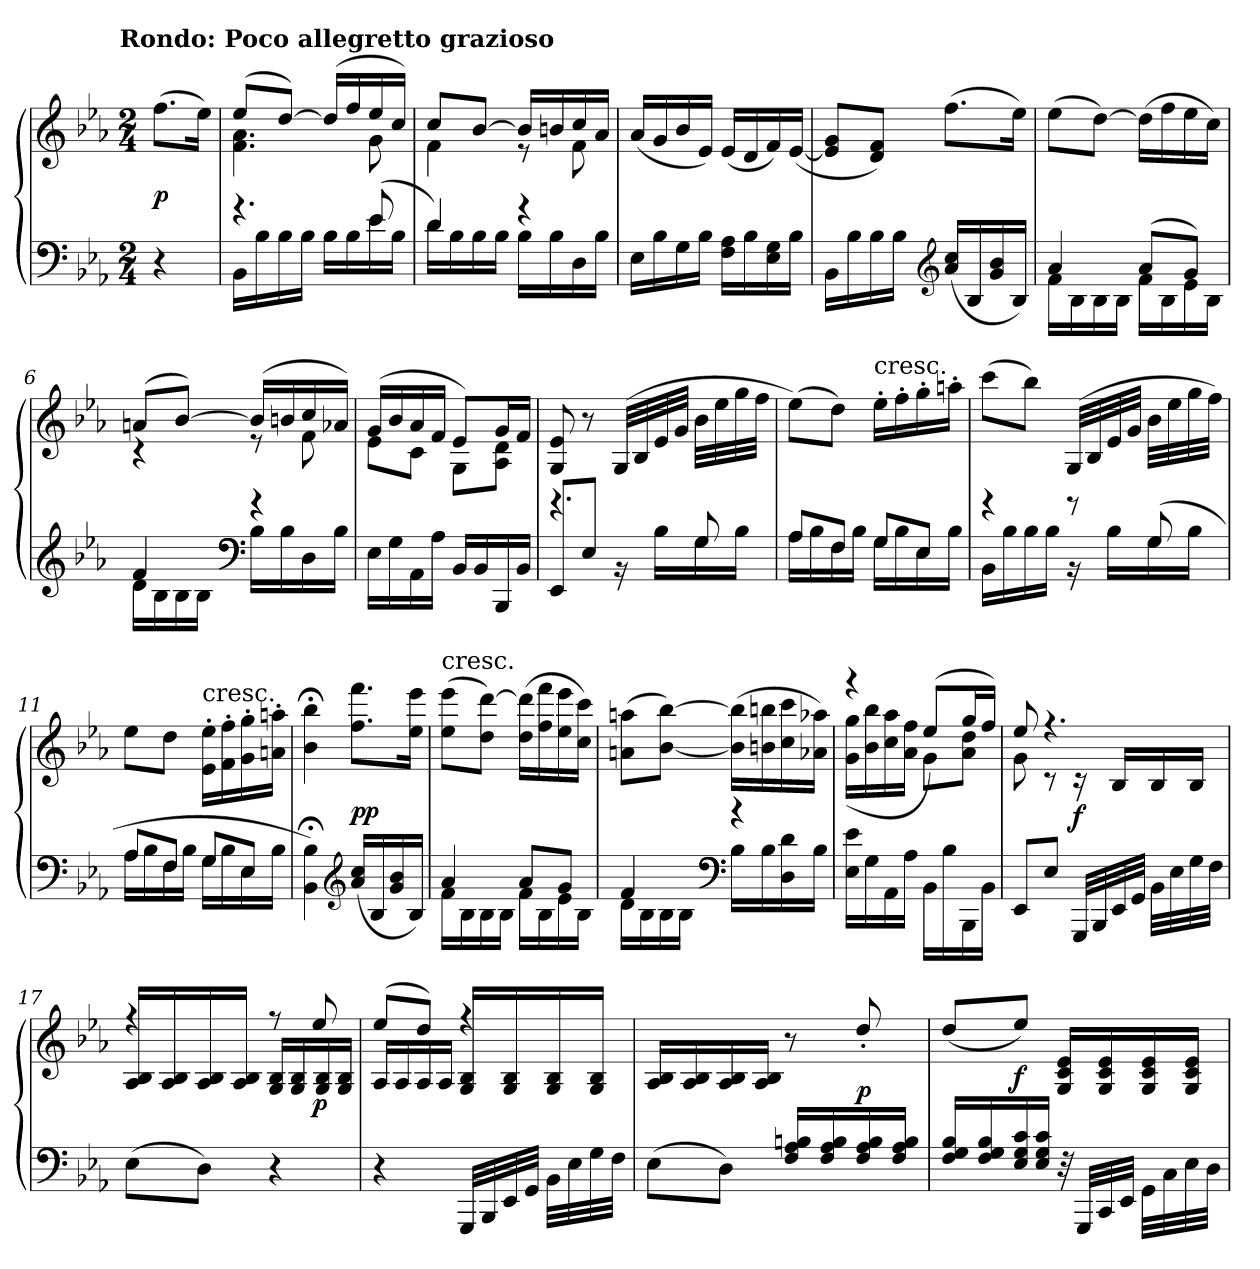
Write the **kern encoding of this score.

**kern	**kern	**dynam
*part1	*part1	*part1
*staff2	*staff1	*staff1/2
*clefF4	*clefG2	*
*k[b-e-a-]	*k[b-e-a-]	*
*E-:	*E-:	*
!!LO:TX:omd:t=Rondo&colon; Poco allegretto grazioso
*M2/4	*M2/4	*
*MM60	*MM60	*
=	=	=
4r	(8.ff\L	p
.	16ee-\Jk)	.
=1	=1	=1
*^	*^	*
4.r	16BB-\LL	(8ee-/L	4.f\ 4.a-\	.
.	16B-\	.	.	.
.	16B-\	[8dd/J)	.	.
.	16B-\JJ	.	.	.
.	16B-\LL	(16dd/LL]	.	.
.	16B-\	16ff/	.	.
(8e-/	16e-\	16ee-/	8g\	.
.	16B-\JJ	16cc/JJ)	.	.
=2	=2	=2	=2	=2
4d/)	16d\LL	8cc/L	4f\	.
.	16B-\	.	.	.
.	16B-\	[8b-/J	.	.
.	16B-\JJ	.	.	.
4r	16B-\LL	16b-/LL]	8r	.
.	16B-\	16bn/	.	.
.	16D\	16cc/	8f\	.
.	16B-\JJ	16a-/JJ	.	.
*v	*v	*	*	*
*	*v	*v	*
=3	=3	=3
16E-\LL	(16a-/LL	.
16B-\	16g/	.
16G\	16b-/	.
16B-\JJ	16e-/JJ)	.
16F\ 16A-\LL	(16e-/LL	.
16B-\	16d/	.
16E-\ 16G\	16f/)	.
16B-\JJ	([16e-/JJ	.
=4	=4	=4
16BB-\LL	8e-]/ 8g/L	.
16B-\	.	.
16B-\	8d/ 8f/J)	.
16B-\JJ	.	.
*clefG2	*	*
(16a-/ 16cc/LL	(8.ff\L	.
16B-/	.	.
16g/ 16b-/	.	.
16B-/JJ)	16ee-\Jk)	.
=5	=5	=5
*^	*	*
4a-/	16f\LL	(8ee-\L	.
.	16B-\	.	.
.	16B-\	[8dd\J)	.
.	16B-\JJ	.	.
(8a-/L	16f\LL	(16dd\LL]	.
.	16B-\	16ff\	.
8g/J)	16e-\	16ee-\	.
.	16B-\JJ	16cc\JJ)	.
=6	=6	=6	=6
*	*	*^	*
4f/	16d\LL	(8an/L	4r	.
.	16B-\	.	.	.
.	16B-\	[8b-/J)	.	.
.	16B-\JJ	.	.	.
*clefF4	*	*	*	*
4r	16B-\LL	(16b-/LL]	8r	.
.	16B-\	16bn/	.	.
.	16D\	16cc/	8f\	.
.	16B-\JJ	16a-X/JJ)	.	.
*v	*v	*	*	*
=7	=7	=7	=7
16E-\LL	(16g/LL	8e-\L	.
16G\	16b-/	.	.
16AA-\	16a-/	8c\J	.
16A-\JJ	16f/JJ	.	.
16BB-/LL	8e-/L)	8G\L	.
16BB-/	.	.	.
16BBB-/	16g/L	8A-\ 8d\J	.
16BB-/JJ	16f/JJ	.	.
*	*v	*v	*
=8	=8	=8
*^	*	*
4.r	8EE-/L	8G/ 8e-/	.
.	8E-/J	8r	.
.	16r	(32G/LLL	.
.	.	32B-/	.
.	16B-\LL	32e-/	.
.	.	32g/JJJ	.
8G/	16G\	32b-\LLL	.
.	.	32ee-\	.
.	16B-\JJ	32gg\	.
.	.	32ff\JJJ	.
=9	=9	=9	=9
16A-\LL	8A-/L	(8ee-\L)	.
16B-\	.	.	.
16F\	8F/J	8dd\J)	.
16B-\JJ	.	.	.
!	!	!LO:TX:t=cresc.	!
16G\LL	8G/L	16ee-'\LL	.
16B-\	.	16ff'\	.
16E-\	8E-/J	16gg'\	.
16B-\JJ	.	16aan'\JJ	.
=10	=10	=10	=10
4r	16BB-\LL	(8ccc\L	.
.	16B-\	.	.
.	16B-\	8bb-\J)	.
.	16B-\JJ	.	.
8r	16r	(32G/LLL	.
.	.	32B-/	.
.	16B-\LL	32e-/	.
.	.	32g/JJJ	.
(8G/	16G\	32b-\LLL	.
.	.	32ee-\	.
.	16B-\JJ	32gg\	.
.	.	32ff\JJJ)	.
=11	=11	=11	=11
16A-\LL	8A-/L	8ee-\L	.
16B-\	.	.	.
16F\	8F/J	8dd\J	.
16B-\JJ	.	.	.
!	!	!LO:TX:t=cresc.	!
16G\LL	8G/L	16e-'\ 16ee-'\LL	.
16B-\	.	16f'\ 16ff'\	.
16E-\	8E-/J	16g'\ 16gg'\	.
16B-\JJ	.	16an'\ 16aan'\JJ	.
*v	*v	*	*
=12	=12	=12
4BB-;<\ 4B-;<\)	4b-;<\ 4bb-;<\	.
*clefG2	*	*
(16a-/ 16cc/LL	8.ff\ 8.fff\L	pp
16B-/	.	.
16g/ 16b-/	.	.
16B-/JJ)	16ee-\ 16eee-\Jk	.
=13	=13	=13
*^	*	*
!	!	!LO:TX:t=cresc.	!
4a-/	16f\LL	(8ee-\ 8eee-\L	.
.	16B-\	.	.
.	16B-\	8dd\ [8ddd\J)	.
.	16B-\JJ	.	.
8a-/L	16f\LL	(16dd\ 16ddd]\LL	.
.	16B-\	16ff\ 16fff\	.
8g/J	16e-\	16ee-\ 16eee-\	.
.	16B-\JJ	16cc\ 16ccc\JJ)	.
=14	=14	=14	=14
4f/	16d\LL	(8an\ 8aan\L	.
.	16B-\	.	.
.	16B-\	[8b-\ [8bb-\J)	.
.	16B-\JJ	.	.
*clefF4	*	*	*
4r	16B-\LL	(16b-]\ 16bb-]\LL	.
.	16B-\	16bn\ 16bbn\	.
.	16D\ 16d\	16cc\ 16ccc\	.
.	16B-\JJ	16a-X\ 16aa-X\JJ)	.
*v	*v	*	*
=15	=15	=15
*	*^	*
16E-\ 16e-\LL	4r	(16g\ 16gg\LL	.
16G\	.	16b-\ 16bb-\	.
16AA-\	.	16cc\ 16aa-\	.
16A-\JJ	.	16a-\ 16ff\JJ	.
16BB-\LL	(8ee-/L)	8g\L	.
16B-\	.	.	.
16BBB-\	16gg/L	8a-\ 8dd\J	.
16BB-\JJ	16ff/JJ)	.	.
=16	=16	=16	=16
8EE-/L	8ee-/	8g\	.
8E-/J	4.r	8r	.
32GGG/LLL	.	16r	f
32BBB-/	.	.	.
32EE-/	.	16B-/LL	.
32GG/JJJ	.	.	.
32BB-\LLL	.	16B-/	.
32E-\	.	.	.
32G\	.	16B-/JJ	.
32F\JJJ	.	.	.
=17	=17	=17	=17
(8E-\L	4r	16A-/ 16B-/LL	.
.	.	16A-/ 16B-/	.
8D\J)	.	16A-/ 16B-/	.
.	.	16A-/ 16B-/JJ	.
4r	8r	16G/ 16B-/LL	.
.	.	16G/ 16B-/	.
.	8ee-/	16G/ 16B-/	p
.	.	16G/ 16B-/JJ	.
=18	=18	=18	=18
4r	(8ee-/L	16A-/LL	.
.	.	16A-/	.
.	8dd/J)	16A-/	.
.	.	16A-/JJ	.
32GGG/LLL	4r	16G/ 16B-/LL	.
32BBB-/	.	.	.
32EE-/	.	16G/ 16B-/	.
32GG/JJJ	.	.	.
32BB-\LLL	.	16G/ 16B-/	.
32E-\	.	.	.
32G\	.	16G/ 16B-/JJ	.
32F\JJJ	.	.	.
*	*v	*v	*
=19	=19	=19
(8E-\L	16A-/ 16B-/LL	.
.	16A-/ 16B-/	.
8D\J)	16A-/ 16B-/	.
.	16A-/ 16B-/JJ	.
16F/ 16A-/ 16Bn/LL	8r	.
16F/ 16A-/ 16B/	.	.
16F/ 16A-/ 16B/	8dd'/	p
16F/ 16A-/ 16B/JJ	.	.
=20	=20	=20
16F/ 16G/ 16B-/LL	(8dd/L	.
16F/ 16G/ 16B-/	.	.
16E-/ 16G/ 16c/	8ee-/J)	f
16E-/ 16G/ 16c/JJ	.	.
32r	16G/ 16c/ 16e-/LL	.
32GGG/LLL	.	.
32CC/	16G/ 16c/ 16e-/	.
32EE-/JJJ	.	.
32GG\LLL	16G/ 16c/ 16e-/	.
32C\	.	.
32E-\	16G/ 16c/ 16e-/JJ	.
32D\JJJ	.	.
=	=	=
*-	*-	*-
